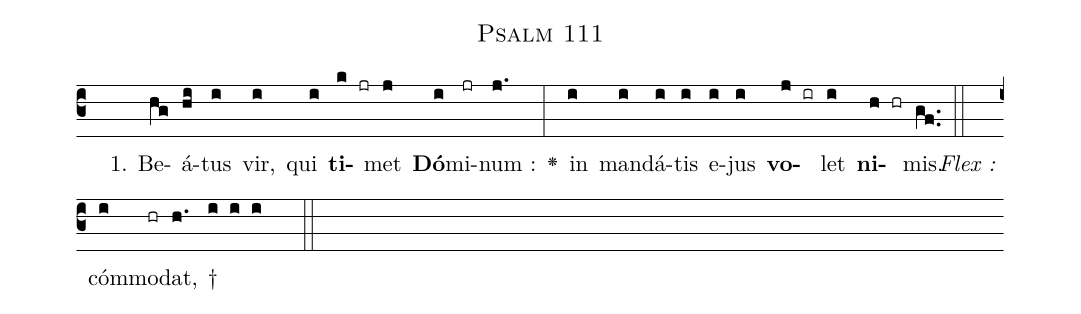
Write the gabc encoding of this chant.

name: Psalm 111;
office-part: 3rd psalm;
%%
% The syntax in this part is called gabc. Please refer to http://home.gna.org/gregorio/gabc/#basis

(c3)()() 1. B{e}(hg)á(hi)tus(i) vir,(i) qui(i) <b>ti</b>(k jr)met(j) <b>Dó</b>(i)mi(jr)num :(j.) <v>\greheightstar</v>(:) in(i) man(i)dá(i)tis(i) e(i)jus(i) <b>vo</b>(j ir)let(i) <b>ni</b>(h hr)mis.(gf..) (::)
<i>Flex :</i>()  cóm(i)mo(hr)dat,(h.) †(i i i  ::)

%E(i) u(i) o(j) u(i) a(h) e.(gf..) (::)

%Mediant of 2 accents
%Termination of 2 accents
